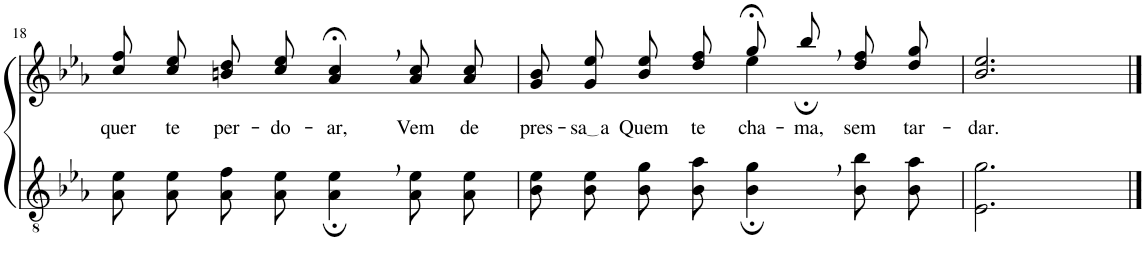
**kern	**kern	**text
*part2	*part1	*part1
*staff2	*staff1	*staff1
*I"Parte III e IV	*I"Parte I e II	*
!!LO:PB:g=z
*clefGv2	*clefG2	*
*Trd4c7	*Trd4c7	*
*k[b-e-a-]	*k[b-e-a-]	*
*M4/4	*M4/4	*
=18	=18	=18
!	!	!LO:LY:b
8A-\ 8e-\L	8cc\ 8ff\L	quer
!	!	!LO:LY:b
8A-\ 8e-\J	8cc\ 8ee-\J	te
!	!	!LO:LY:b
8A-\ 8f\L	8bn\ 8dd\L	per-
!	!	!LO:LY:b
8A-\ 8e-\J	8cc\ 8ee-\J	-do-
!	!	!LO:LY:b
4A-\;, 4e-\;,	4a-/;<, 4cc/;<,	-ar,
!	!	!LO:LY:b
8A-\ 8e-\L	8a-\ 8cc\L	Vem
!	!	!LO:LY:b
8A-\ 8e-\J	8a-\ 8cc\J	de
=19	=19	=19
*	*^	*
!	!	!	!LO:LY:b
8B-\ 8e-\L	2ryy	8g\ 8b-\L	-pres-
!	!	!	!LO:LY:b
8B-\ 8e-\J	.	8g\ 8ee-\J	sa a
!	!	!	!LO:LY:b
8B-\ 8g\L	.	8b-\ 8ee-\L	Quem
!	!	!	!LO:LY:b
8B-\ 8a-\J	.	8dd\ 8ff\J	te
!	!	!	!LO:LY:b
4B-\;, 4g\;,	4ee-;<,\	8gg/L	cha-
!	!	!	!LO:LY:b
.	.	8bb-;/J	-ma,
!	!	!	!LO:LY:b
8B-\ 8b-\L	4ryy	8dd\ 8ff\L	sem
!	!	!	!LO:LY:b
8B-\ 8a-\J	.	8dd\ 8gg\J	tar-
=20	=20	=20	=20
!	!	!	!LO:LY:b
*	*v	*v	*
2.E-\ 2.g\	2.b-/ 2.ee-/	-dar.
==	==	==
*-	*-	*-
